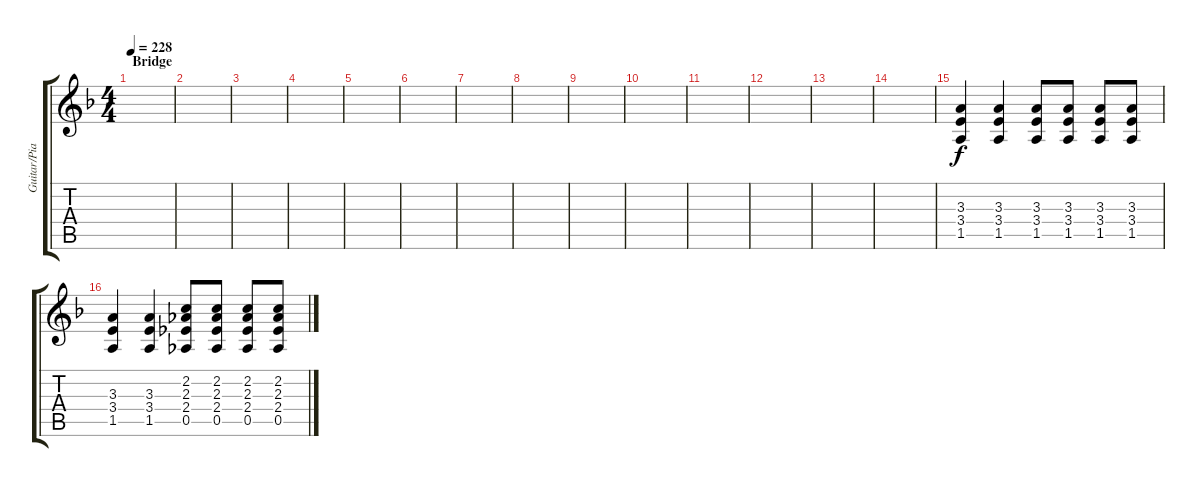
\track ("Guitar/Piano" "Guitar/Pia") {instrument distortionguitar}
\staff {score tabs}
\tuning (Eb4 Bb3 Gb3 Db3 Ab2 Db2) {hide}
\ts (4 4)
\section ("" "Bridge")
\tempo 228
\clef g2
\ks f
|
|
|
|
|
|
|
|
|
|
|
|
|
|
(3.3 3.4 1.5).4{instrument acousticguitarsteel} (3.3 3.4 1.5).4 (3.3 3.4 1.5).8 (3.3 3.4 1.5).8 (3.3 3.4 1.5).8 (3.3 3.4 1.5).8 |
(3.3 3.4 1.5).4 (3.3 3.4 1.5).4 (2.2 2.3 2.4 0.5).8 (2.2 2.3 2.4 0.5).8 (2.2 2.3 2.4 0.5).8 (2.2 2.3 2.4 0.5).8
